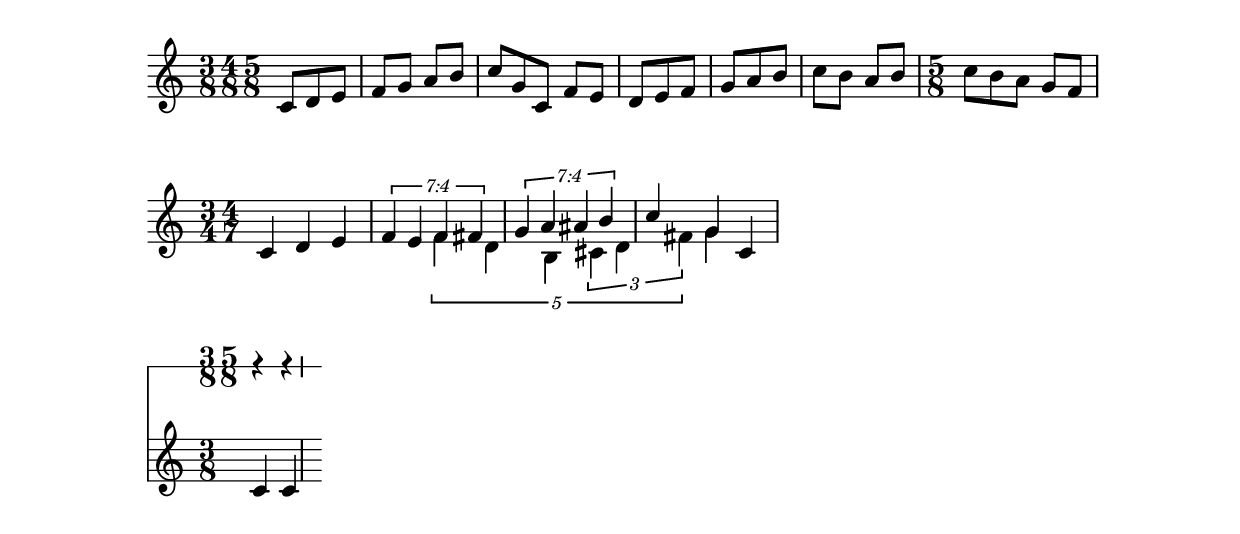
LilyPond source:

\version "2.18.2"

alternatingTimeSignatures =
#(define-music-function (parser location timesigs)(list?)
   (_i "Print alternating time signatures. The argument is a Scheme list
of lists. Each list describes one fraction to be printed.
When the function has executed the first of the given time signatures
will be the effective @code{\\time}, while the following are simply graphical.
When using it you will want to use @code{\\omit Score.TimeSignature}
before the next use of @code{\\time}. Please note that this does not
perform any checks regarding the used time signatures, so you're
responsible yourself to write consistent music. To return to normal
use of time signatures use @code{\\undo \\omit Score.TimeSignature}.")
   (let ((firstsig (cons
                    (caar timesigs)
                    (cadar timesigs))))
;     (ly:warning-located location "Test")
#{ \once\override Staff.TimeSignature.stencil =
        #(lambda (grob)
           (grob-interpret-markup grob
             #{ \markup \override #'(baseline-skip . 0)
                \number
                #(map (lambda (x) #{ \markup \center-column #(map number->string x) #})
                   timesigs)
             #}))
        \time #firstsig #}))


\relative c' {
  \alternatingTimeSignatures #'((3 8) (4 8) (5 8))
  c8 d e
  \omit Score.TimeSignature
  \time 4/8
  f g a b
  \time 5/8
  c g c, f e
  \time 3/8
  d e f
  g a b
  \time 4/8
  c b a b
  \undo \omit Score.TimeSignature
  \time 5/8
  c b a g f

}

\relative c' {
  \override TupletNumber.text = #tuplet-number::calc-fraction-text
  \alternatingTimeSignatures #'((3 4) (4 7))
  c4 d e
  \omit Score.TimeSignature
  \time 4/7
  <<
    {
      \tupletSpan 4*16/7
      \tuplet 7/4 {
        \voiceOne
        f e f fis
        g a ais b
      }
      \time 3/4
      c4 g
    }
    \new Voice {
      \voiceTwo
      \scaleDurations 4/7 { s2 }
      % the lower music is actually shorter than the upper,
      % but I think the notation should be simplified here.
      % We use \scaleDurations for this, with a little math.
      % The upper voice spans 6/7 + 1/4 = 31/28
      % the lower voice 4/4, so the relation is 31/28
      \tuplet 5/4 {
        \scaleDurations 31/28 {
          f4 d b \tuplet 3/2 { cis d fis }
        }
      }
      g

    }
  >>
  
   c,
}

<<
  
  \new RhythmicStaff {
    \alternatingTimeSignatures #'((3 8) (5 8))
    r4 r4
  }
  \new Staff { c'4 c' }
>>
